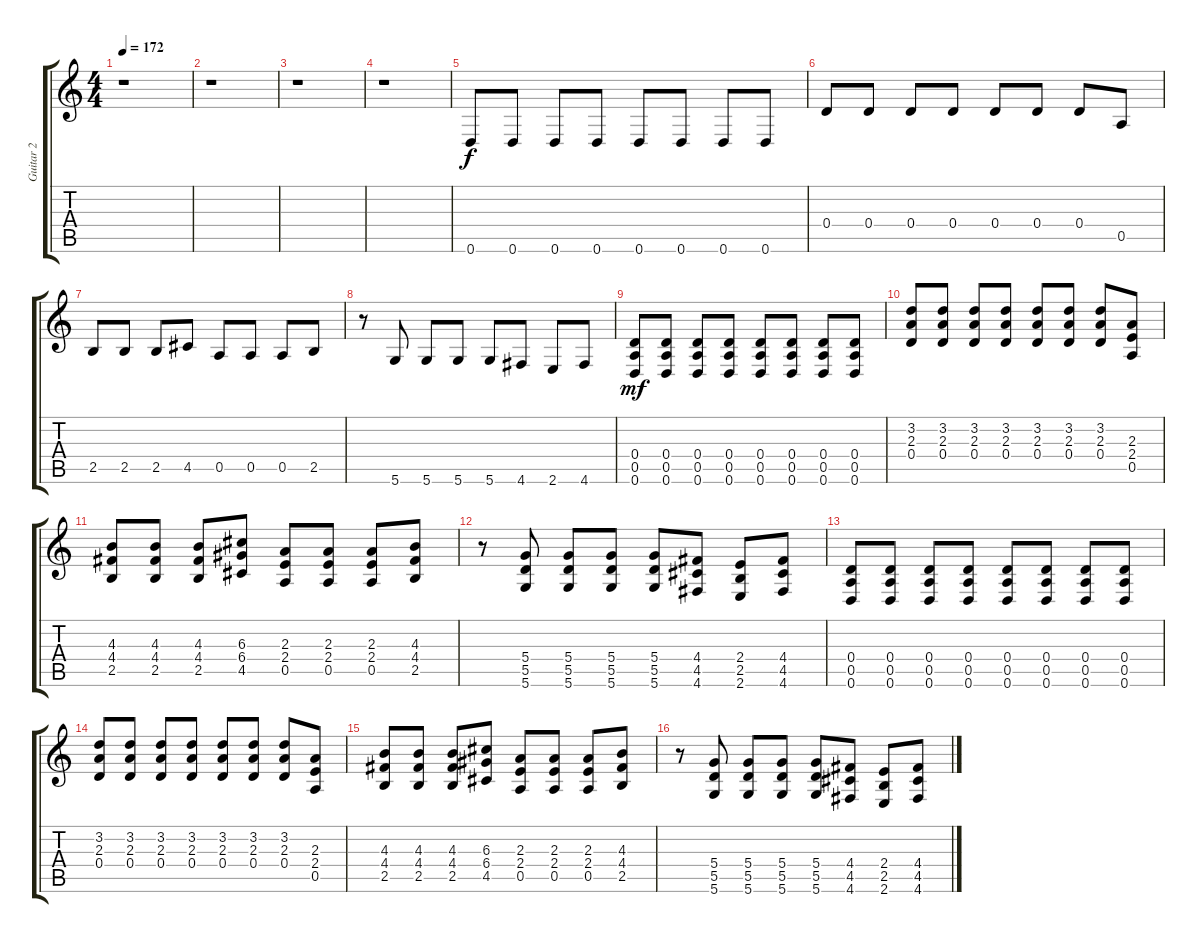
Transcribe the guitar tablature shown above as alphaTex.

\track ("Guitar 2" "Guitar 2") {instrument overdrivenguitar}
\staff {score tabs}
\tuning (E4 B3 G3 D3 A2 D2) {hide}
\ts (4 4)
\tempo 172
\clef g2
\ks c
r.1{dy f instrument overdrivenguitar} |
r.1 |
r.1 |
r.1 |
0.6.8 0.6.8 0.6.8 0.6.8 0.6.8 0.6.8 0.6.8 0.6.8 |
0.4.8 0.4.8 0.4.8 0.4.8 0.4.8 0.4.8 0.4.8 0.5.8 |
2.5.8 2.5.8 2.5.8 4.5.8 0.5.8 0.5.8 0.5.8 2.5.8 |
r.8 5.6.8 5.6.8 5.6.8 5.6.8 4.6.8 2.6.8 4.6.8 |
(0.4 0.5 0.6).8{dy mf} (0.4 0.5 0.6).8 (0.4 0.5 0.6).8 (0.4 0.5 0.6).8 (0.4 0.5 0.6).8 (0.4 0.5 0.6).8 (0.4 0.5 0.6).8 (0.4 0.5 0.6).8 |
(3.2 2.3 0.4).8 (3.2 2.3 0.4).8 (3.2 2.3 0.4).8 (3.2 2.3 0.4).8 (3.2 2.3 0.4).8 (3.2 2.3 0.4).8 (3.2 2.3 0.4).8 (2.3 2.4 0.5).8 |
(4.3 4.4 2.5).8 (4.3 4.4 2.5).8 (4.3 4.4 2.5).8 (6.3 6.4 4.5).8 (2.3 2.4 0.5).8 (2.3 2.4 0.5).8 (2.3 2.4 0.5).8 (4.3 4.4 2.5).8 |
r.8 (5.4 5.5 5.6).8 (5.4 5.5 5.6).8 (5.4 5.5 5.6).8 (5.4 5.5 5.6).8 (4.4 4.5 4.6).8 (2.4 2.5 2.6).8 (4.4 4.5 4.6).8 |
(0.4 0.5 0.6).8 (0.4 0.5 0.6).8 (0.4 0.5 0.6).8 (0.4 0.5 0.6).8 (0.4 0.5 0.6).8 (0.4 0.5 0.6).8 (0.4 0.5 0.6).8 (0.4 0.5 0.6).8 |
(3.2 2.3 0.4).8 (3.2 2.3 0.4).8 (3.2 2.3 0.4).8 (3.2 2.3 0.4).8 (3.2 2.3 0.4).8 (3.2 2.3 0.4).8 (3.2 2.3 0.4).8 (2.3 2.4 0.5).8 |
(4.3 4.4 2.5).8 (4.3 4.4 2.5).8 (4.3 4.4 2.5).8 (6.3 6.4 4.5).8 (2.3 2.4 0.5).8 (2.3 2.4 0.5).8 (2.3 2.4 0.5).8 (4.3 4.4 2.5).8 |
r.8 (5.4 5.5 5.6).8 (5.4 5.5 5.6).8 (5.4 5.5 5.6).8 (5.4 5.5 5.6).8 (4.4 4.5 4.6).8 (2.4 2.5 2.6).8 (4.4 4.5 4.6).8
